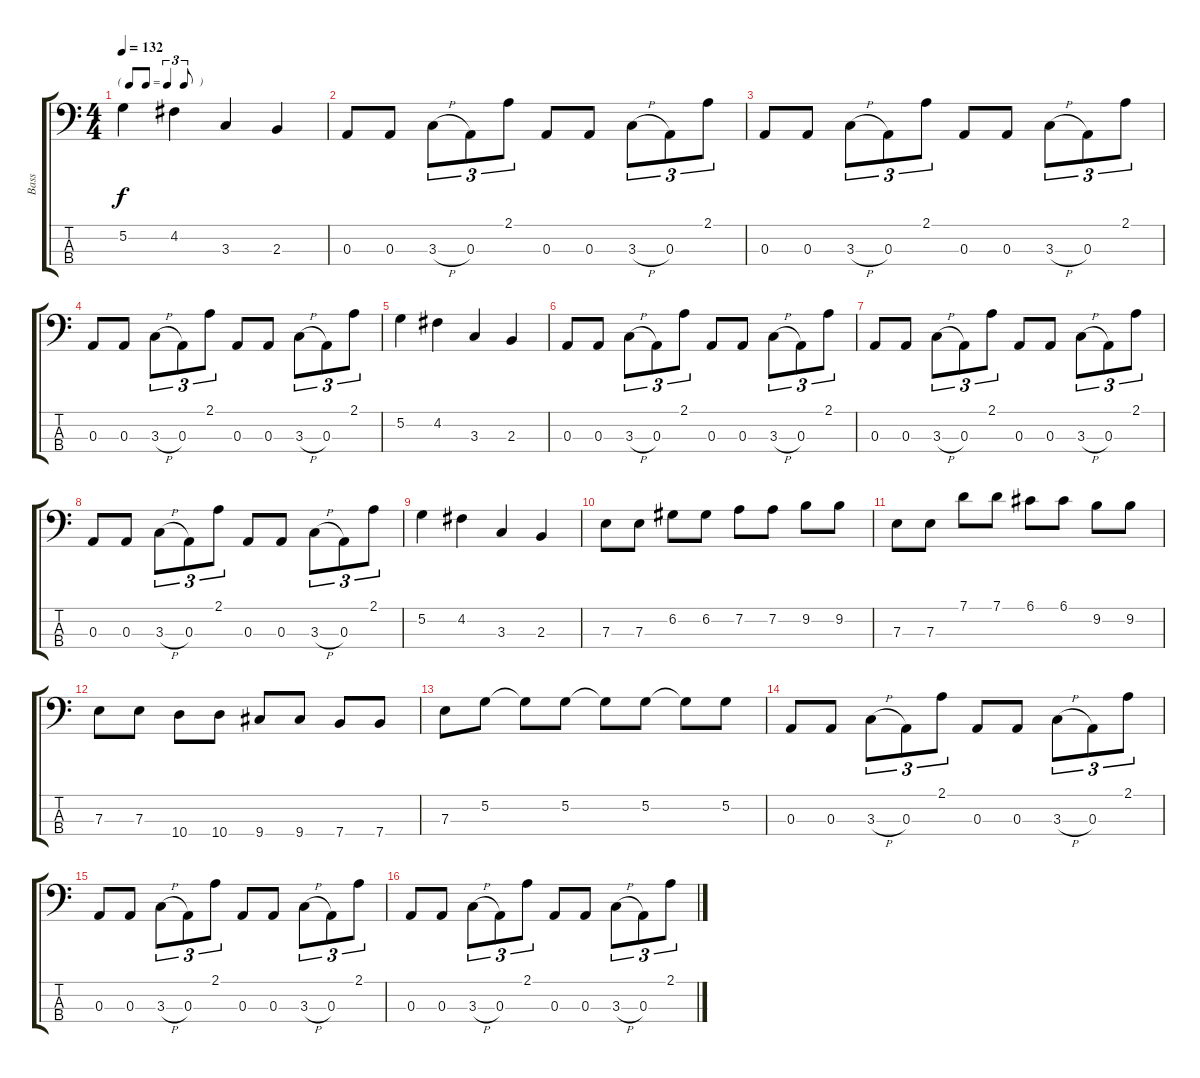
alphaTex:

\track ("Bass" "Bass") {instrument electricbassfinger}
\staff {score tabs}
\tuning (G2 D2 A1 E1) {hide}
\ts (4 4)
\tf triplet8th
\tempo 132
\clef f4
\ks c
5.2.4{dy f} 4.2.4 3.3.4 2.3.4 |
0.3.8 0.3.8 3.3{h}.8{tu (3 2)} 0.3.8{tu (3 2)} 2.1.8{tu (3 2)} 0.3.8 0.3.8 3.3{h}.8{tu (3 2)} 0.3.8{tu (3 2)} 2.1.8{tu (3 2)} |
0.3.8 0.3.8 3.3{h}.8{tu (3 2)} 0.3.8{tu (3 2)} 2.1.8{tu (3 2)} 0.3.8 0.3.8 3.3{h}.8{tu (3 2)} 0.3.8{tu (3 2)} 2.1.8{tu (3 2)} |
0.3.8 0.3.8 3.3{h}.8{tu (3 2)} 0.3.8{tu (3 2)} 2.1.8{tu (3 2)} 0.3.8 0.3.8 3.3{h}.8{tu (3 2)} 0.3.8{tu (3 2)} 2.1.8{tu (3 2)} |
5.2.4 4.2.4 3.3.4 2.3.4 |
0.3.8 0.3.8 3.3{h}.8{tu (3 2)} 0.3.8{tu (3 2)} 2.1.8{tu (3 2)} 0.3.8 0.3.8 3.3{h}.8{tu (3 2)} 0.3.8{tu (3 2)} 2.1.8{tu (3 2)} |
0.3.8 0.3.8 3.3{h}.8{tu (3 2)} 0.3.8{tu (3 2)} 2.1.8{tu (3 2)} 0.3.8 0.3.8 3.3{h}.8{tu (3 2)} 0.3.8{tu (3 2)} 2.1.8{tu (3 2)} |
0.3.8 0.3.8 3.3{h}.8{tu (3 2)} 0.3.8{tu (3 2)} 2.1.8{tu (3 2)} 0.3.8 0.3.8 3.3{h}.8{tu (3 2)} 0.3.8{tu (3 2)} 2.1.8{tu (3 2)} |
5.2.4 4.2.4 3.3.4 2.3.4 |
7.3.8 7.3.8 6.2.8 6.2.8 7.2.8 7.2.8 9.2.8 9.2.8 |
7.3.8 7.3.8 7.1.8 7.1.8 6.1.8 6.1.8 9.2.8 9.2.8 |
7.3.8 7.3.8 10.4.8 10.4.8 9.4.8 9.4.8 7.4.8 7.4.8 |
7.3.8 5.2.8 5.2{t}.8 5.2.8 5.2{t}.8 5.2.8 5.2{t}.8 5.2.8 |
0.3.8 0.3.8 3.3{h}.8{tu (3 2)} 0.3.8{tu (3 2)} 2.1.8{tu (3 2)} 0.3.8 0.3.8 3.3{h}.8{tu (3 2)} 0.3.8{tu (3 2)} 2.1.8{tu (3 2)} |
0.3.8 0.3.8 3.3{h}.8{tu (3 2)} 0.3.8{tu (3 2)} 2.1.8{tu (3 2)} 0.3.8 0.3.8 3.3{h}.8{tu (3 2)} 0.3.8{tu (3 2)} 2.1.8{tu (3 2)} |
0.3.8 0.3.8 3.3{h}.8{tu (3 2)} 0.3.8{tu (3 2)} 2.1.8{tu (3 2)} 0.3.8 0.3.8 3.3{h}.8{tu (3 2)} 0.3.8{tu (3 2)} 2.1.8{tu (3 2)}
